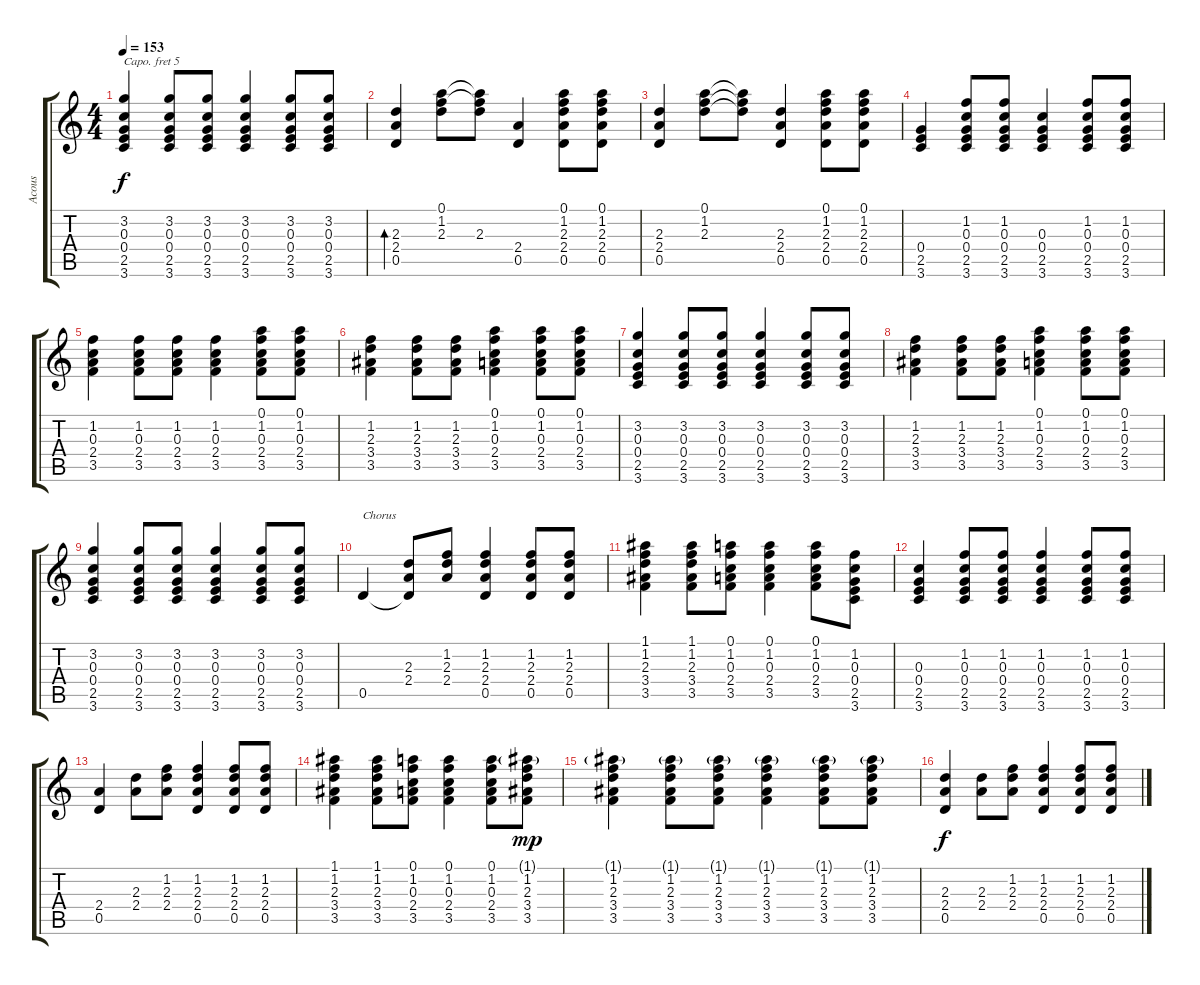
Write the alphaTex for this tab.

\track ("Acous" "Acous") {instrument acousticguitarsteel}
\staff {score tabs}
\capo 5
\tuning (E4 B3 G3 D3 A2 E2) {hide}
\ts (4 4)
\tempo 153
\clef g2
\ks c
(3.2 0.3 0.4 2.5 3.6).4{dy f} (3.2 0.3 0.4 2.5 3.6).8 (3.2 0.3 0.4 2.5 3.6).8 (3.2 0.3 0.4 2.5 3.6).4 (3.2 0.3 0.4 2.5 3.6).8 (3.2 0.3 0.4 2.5 3.6).8 |
(2.3 2.4 0.5).4{bd 60} (0.1 1.2 2.3).8 (0.1{t} 1.2{t} 2.3).8 (2.4 0.5).4 (0.1 1.2 2.3 2.4 0.5).8 (0.1 1.2 2.3 2.4 0.5).8 |
(2.3 2.4 0.5).4 (0.1 1.2 2.3).8 (0.1{t} 1.2{t} 2.3{t}).8 (2.3 2.4 0.5).4 (0.1 1.2 2.3 2.4 0.5).8 (0.1 1.2 2.3 2.4 0.5).8 |
(0.4 2.5 3.6).4 (1.2 0.3 0.4 2.5 3.6).8 (1.2 0.3 0.4 2.5 3.6).8 (0.3 0.4 2.5 3.6).4 (1.2 0.3 0.4 2.5 3.6).8 (1.2 0.3 0.4 2.5 3.6).8 |
(1.2 0.3 2.4 3.5).4 (1.2 0.3 2.4 3.5).8 (1.2 0.3 2.4 3.5).8 (1.2 0.3 2.4 3.5).4 (0.1 1.2 0.3 2.4 3.5).8 (0.1 1.2 0.3 2.4 3.5).8 |
(1.2 2.3 3.4 3.5).4 (1.2 2.3 3.4 3.5).8 (1.2 2.3 3.4 3.5).8 (0.1 1.2 0.3 2.4 3.5).4 (0.1 1.2 0.3 2.4 3.5).8 (0.1 1.2 0.3 2.4 3.5).8 |
(3.2 0.3 0.4 2.5 3.6).4 (3.2 0.3 0.4 2.5 3.6).8 (3.2 0.3 0.4 2.5 3.6).8 (3.2 0.3 0.4 2.5 3.6).4 (3.2 0.3 0.4 2.5 3.6).8 (3.2 0.3 0.4 2.5 3.6).8 |
(1.2 2.3 3.4 3.5).4 (1.2 2.3 3.4 3.5).8 (1.2 2.3 3.4 3.5).8 (0.1 1.2 0.3 2.4 3.5).4 (0.1 1.2 0.3 2.4 3.5).8 (0.1 1.2 0.3 2.4 3.5).8 |
(3.2 0.3 0.4 2.5 3.6).4 (3.2 0.3 0.4 2.5 3.6).8 (3.2 0.3 0.4 2.5 3.6).8 (3.2 0.3 0.4 2.5 3.6).4 (3.2 0.3 0.4 2.5 3.6).8 (3.2 0.3 0.4 2.5 3.6).8 |
0.5.4{txt "Chorus"} (2.3 2.4 0.5{t}).8 (1.2 2.3 2.4).8 (1.2 2.3 2.4 0.5).4 (1.2 2.3 2.4 0.5).8 (1.2 2.3 2.4 0.5).8 |
(1.1 1.2 2.3 3.4 3.5).4 (1.1 1.2 2.3 3.4 3.5).8 (0.1 1.2 0.3 2.4 3.5).8 (0.1 1.2 0.3 2.4 3.5).4 (0.1 1.2 0.3 2.4 3.5).8 (1.2 0.3 0.4 2.5 3.6).8 |
(0.3 0.4 2.5 3.6).4 (1.2 0.3 0.4 2.5 3.6).8 (1.2 0.3 0.4 2.5 3.6).8 (1.2 0.3 0.4 2.5 3.6).4 (1.2 0.3 0.4 2.5 3.6).8 (1.2 0.3 0.4 2.5 3.6).8 |
(2.4 0.5).4 (2.3 2.4).8 (1.2 2.3 2.4).8 (1.2 2.3 2.4 0.5).4 (1.2 2.3 2.4 0.5).8 (1.2 2.3 2.4 0.5).8 |
(1.1 1.2 2.3 3.4 3.5).4 (1.1 1.2 2.3 3.4 3.5).8 (0.1 1.2 0.3 2.4 3.5).8 (0.1 1.2 0.3 2.4 3.5).4 (0.1 1.2 0.3 2.4 3.5).8 (1.1{g} 1.2 2.3 3.4 3.5).8{dy mp} |
(1.1{g} 1.2 2.3 3.4 3.5).4 (1.1{g} 1.2 2.3 3.4 3.5).8 (1.1{g} 1.2 2.3 3.4 3.5).8 (1.1{g} 1.2 2.3 3.4 3.5).4 (1.1{g} 1.2 2.3 3.4 3.5).8 (1.1{g} 1.2 2.3 3.4 3.5).8 |
(2.3 2.4 0.5).4{dy f} (2.3 2.4).8 (1.2 2.3 2.4).8 (1.2 2.3 2.4 0.5).4 (1.2 2.3 2.4 0.5).8 (1.2 2.3 2.4 0.5).8
